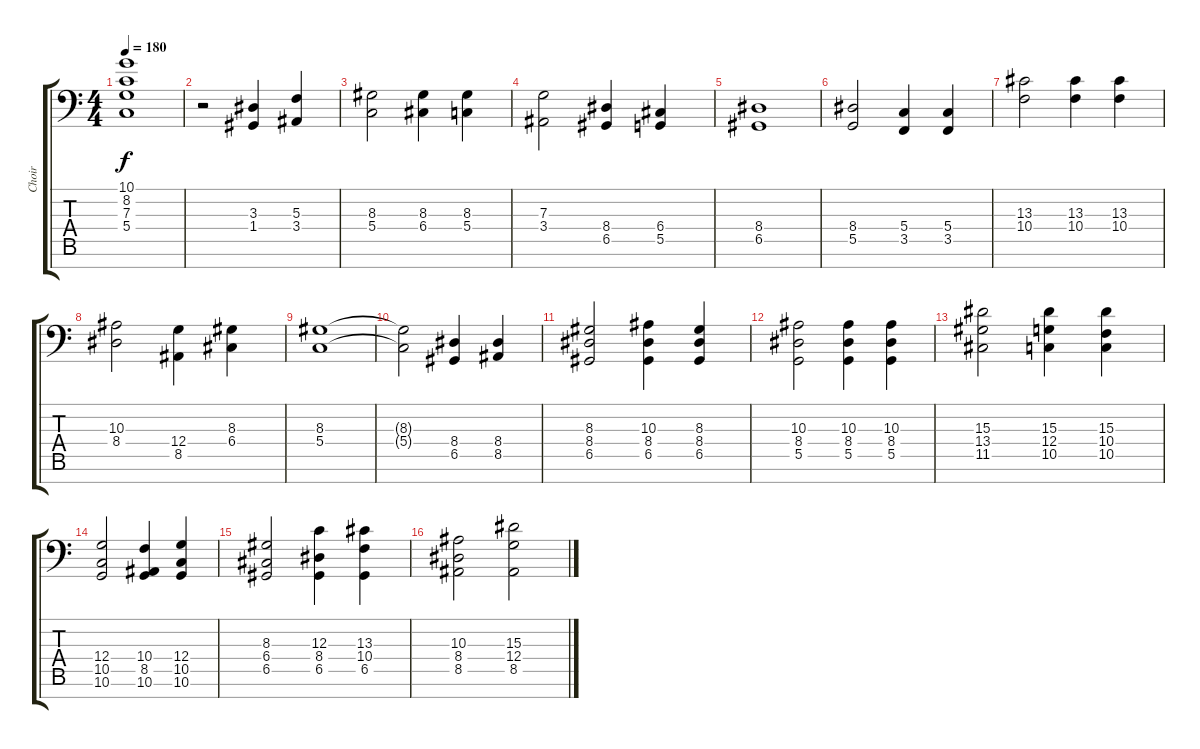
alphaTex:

\track ("Choir" "Choir") {instrument choiraahs}
\staff {score tabs}
\tuning (A3 E3 C3 G2 D2 A1 E1) {hide}
\ts (4 4)
\tempo 180
\clef f4
\ks c
(10.1 8.2 7.3 5.4).1{dy f} |
r.2 (3.3 1.4).4 (5.3 3.4).4 |
(8.3 5.4).2 (8.3 6.4).4 (8.3 5.4).4 |
(7.3 3.4).2 (8.4 6.5).4 (6.4 5.5).4 |
(8.4 6.5).1 |
(8.4 5.5).2 (5.4 3.5).4 (5.4 3.5).4 |
(13.3 10.4).2 (13.3 10.4).4 (13.3 10.4).4 |
(10.3 8.4).2 (12.4 8.5).4 (8.3 6.4).4 |
(8.3 5.4).1 |
(8.3{t} 5.4{t}).2 (8.4 6.5).4 (8.4 8.5).4 |
(8.3 8.4 6.5).2 (10.3 8.4 6.5).4 (8.3 8.4 6.5).4 |
(10.3 8.4 5.5).2 (10.3 8.4 5.5).4 (10.3 8.4 5.5).4 |
(15.3 13.4 11.5).2 (15.3 12.4 10.5).4 (15.3 10.4 10.5).4 |
(12.4 10.5 10.6).2 (10.4 8.5 10.6).4 (12.4 10.5 10.6).4 |
(8.3 6.4 6.5).2 (12.3 8.4 6.5).4 (13.3 10.4 6.5).4 |
(10.3 8.4 8.5).2 (15.3 12.4 8.5).2
